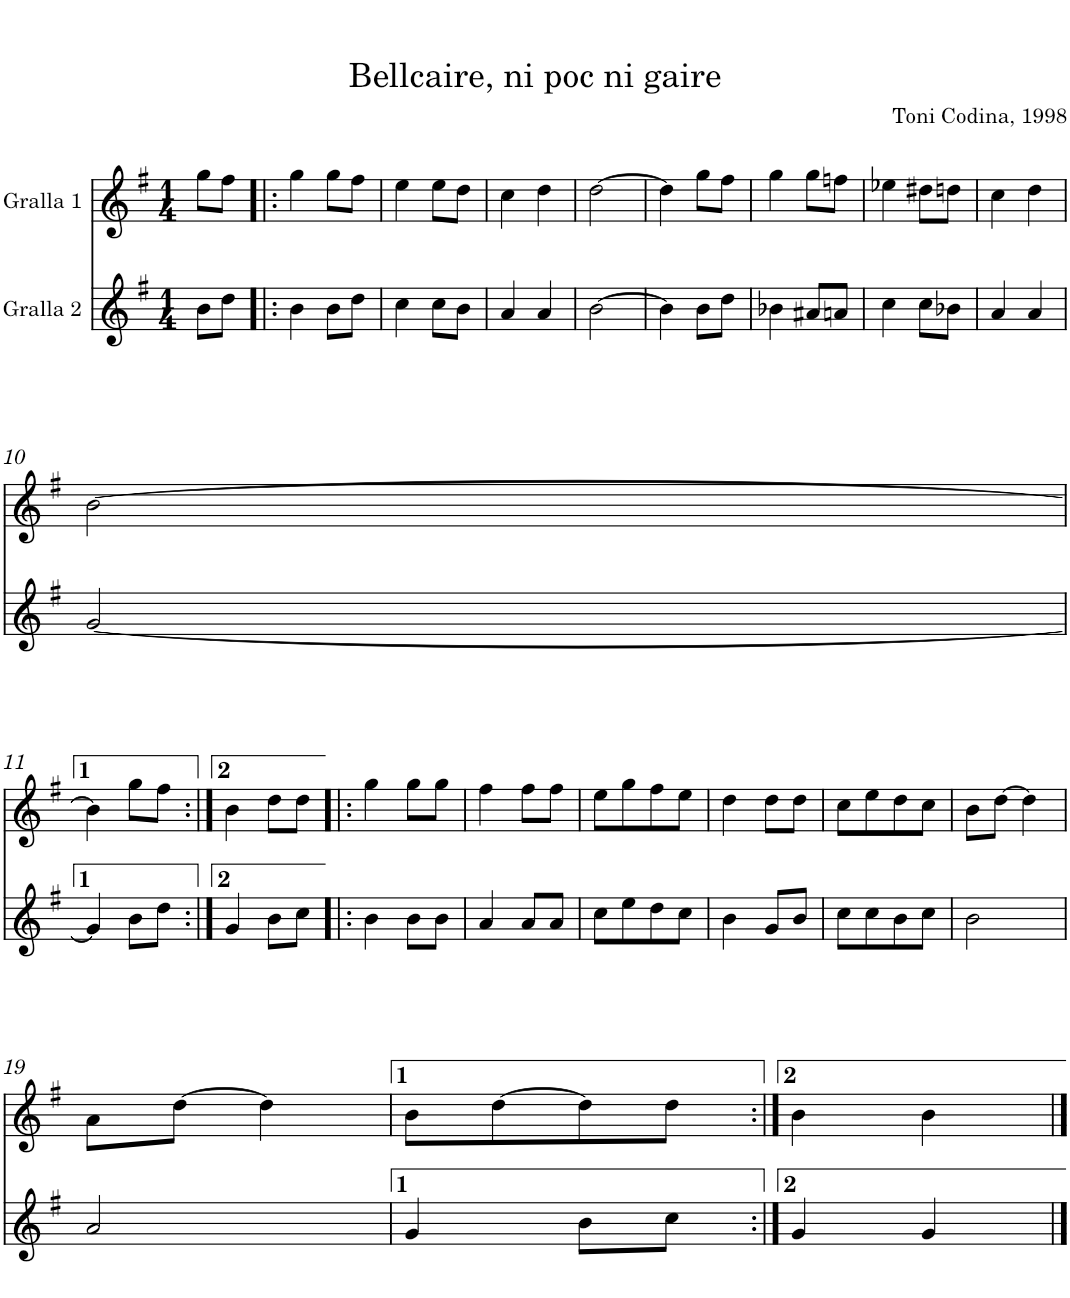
**kern	**kern
*part2	*part1
*staff2	*staff1
*I"Gralla 2	*I"Gralla 1
*clefG2	*clefG2
*k[f#]	*k[f#]
*M1/4	*M1/4
=1	=1
8b\L	8gg\L
8dd\J	8ff#\J
=2!|:	=2!|:
4b\	4gg\
8b\L	8gg\L
8dd\J	8ff#\J
=3	=3
4cc\	4ee\
8cc\L	8ee\L
8b\J	8dd\J
=4	=4
4a/	4cc\
4a/	4dd\
=5	=5
[4b\	[4dd\
=6	=6
4b\]	4dd\]
4b\_	4dd\_
8b\L	8gg\L
8dd\J	8ff#\J
=7	=7
4b-X\	4gg\
8a#X/L	8gg\L
8an/J	8ffn\J
=8	=8
4cc\	4ee-X\
8cc\L	8dd#X\L
8b-X\J	8ddn\J
=9	=9
4a/	4cc\
4a/	4dd\
!!LO:LB:g=z
=10	=10
[4g/	[4b\
!!LO:LB:g=z
=11	=11
4g/]	4b\]
4g/_	4b\_
8b\L	8gg\L
8dd\J	8ff#\J
=12:|!	=12:|!
4g/	4b\
8b\L	8dd\L
8cc\J	8dd\J
=13!|:	=13!|:
4b\	4gg\
8b\L	8gg\L
8b\J	8gg\J
=14	=14
4a/	4ff#\
8a/L	8ff#\L
8a/J	8ff#\J
=15	=15
8cc\L	8ee\L
8ee\	8gg\
8dd\	8ff#\
8cc\J	8ee\J
=16	=16
4b\	4dd\
8g/L	8dd\L
8b/J	8dd\J
=17	=17
8cc\L	8cc\L
8cc\	8ee\
8b\	8dd\
8cc\J	8cc\J
=18	=18
[4b\	8b\L
.	[8dd\J
4ryy	4dd\]
!!LO:LB:g=z
=19	=19
[4a/	8a\L
.	[8dd\J
4b\]	4dd\]
=20	=20
4g/	8b\L
.	[8dd\
4a/]	8dd\]
.	8dd\J
8b\L	4ryy
8cc\J	.
=21:|!	=21:|!
4g/	4b\
4g/	4b\
==	==
*-	*-
